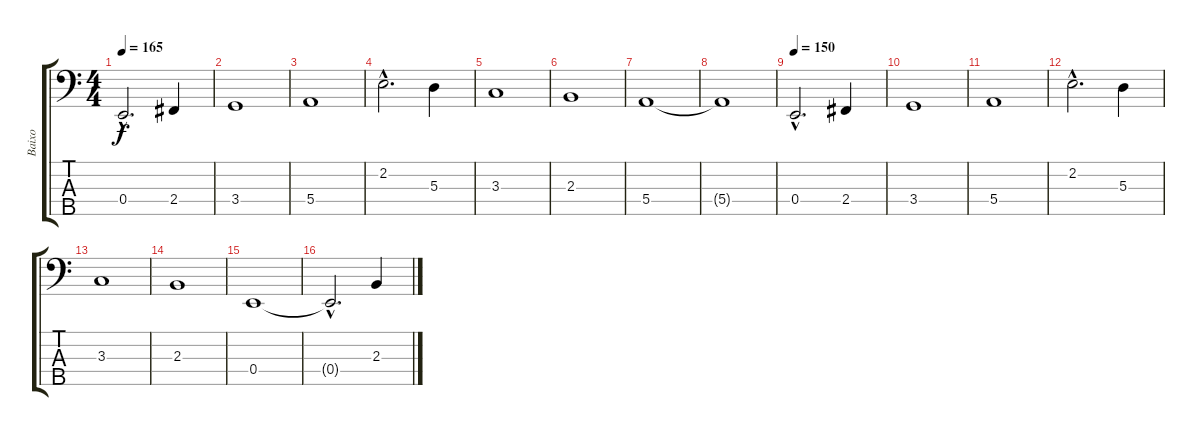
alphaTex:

\track ("Baixo" "Baixo") {instrument electricbassfinger}
\staff {score tabs}
\tuning (G2 D2 A1 E1 B0) {hide}
\ts (4 4)
\tempo 165
\tempo 150
\tempo 165
\clef f4
\ks c
0.4{hac}.2{d dy f instrument electricbassfinger} 2.4.4 |
3.4.1 |
5.4.1 |
2.2{hac}.2{d} 5.3.4 |
3.3.1 |
2.3.1 |
5.4.1 |
5.4{t}.1 |
\tempo 150
0.4{hac}.2{d} 2.4.4 |
3.4.1 |
5.4.1 |
2.2{hac}.2{d} 5.3.4 |
3.3.1 |
2.3.1 |
0.4.1 |
0.4{hac t}.2{d} 2.3.4
